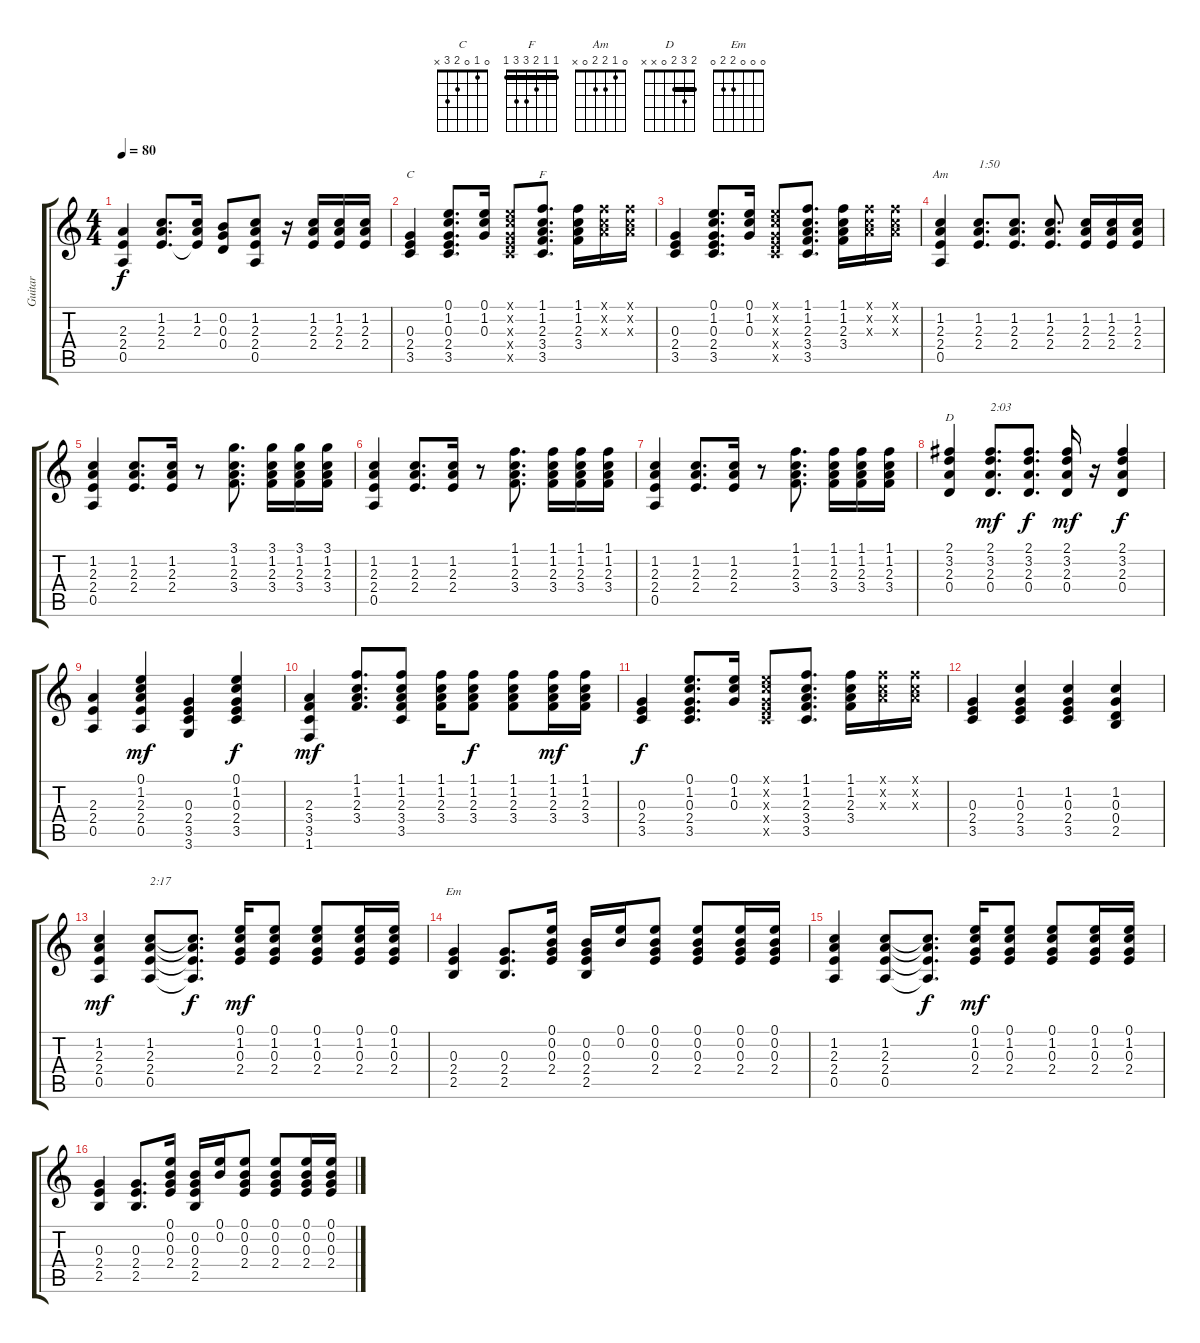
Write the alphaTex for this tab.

\track ("Guitar" "Guitar") {instrument acousticguitarsteel}
\staff {score tabs}
\tuning (E4 B3 G3 D3 A2 E2) {hide}
\chord ("C" 0 1 0 2 3 x)
\chord ("F" 1 1 2 3 3 1) {barre 1}
\chord ("Am" 0 1 2 2 0 x)
\chord ("D" 2 3 2 0 x x) {barre 2}
\chord ("Em" 0 0 0 2 2 0)
\ts (4 4)
\tempo 80
\clef g2
\ks c
(2.3 2.4 0.5).4{dy f} (1.2 2.3 2.4).8{d} (1.2 2.3 2.4{t}).16 (0.2 0.3 0.4).8 (1.2 2.3 2.4 0.5).8 r.16 (1.2 2.3 2.4).16 (1.2 2.3 2.4).16 (1.2 2.3 2.4).16 |
(0.3 2.4 3.5).4{ch "C"} (0.1 1.2 0.3 2.4 3.5).8{d} (0.1 1.2 0.3).16 (0.1{x} 1.2{x} 0.3{x} 2.4{x} 3.5{x}).8 (1.1 1.2 2.3 3.4 3.5).8{d ch "F"} (1.1 1.2 2.3 3.4).16 (1.1{x} 1.2{x} 2.3{x}).16 (1.1{x} 1.2{x} 2.3{x}).16 |
(0.3 2.4 3.5).4 (0.1 1.2 0.3 2.4 3.5).8{d} (0.1 1.2 0.3).16 (0.1{x} 1.2{x} 0.3{x} 2.4{x} 3.5{x}).8 (1.1 1.2 2.3 3.4 3.5).8{d} (1.1 1.2 2.3 3.4).16 (1.1{x} 1.2{x} 2.3{x}).16 (1.1{x} 1.2{x} 2.3{x}).16 |
(1.2 2.3 2.4 0.5).4{ch "Am"} (1.2 2.3 2.4).8{d txt "1:50"} (1.2 2.3 2.4).8{d} (1.2 2.3 2.4).8{d} (1.2 2.3 2.4).16 (1.2 2.3 2.4).16 (1.2 2.3 2.4).16 |
(1.2 2.3 2.4 0.5).4 (1.2 2.3 2.4).8{d} (1.2 2.3 2.4).16 r.8 (3.1 1.2 2.3 3.4).8{d} (3.1 1.2 2.3 3.4).16 (3.1 1.2 2.3 3.4).16 (3.1 1.2 2.3 3.4).16 |
(1.2 2.3 2.4 0.5).4 (1.2 2.3 2.4).8{d} (1.2 2.3 2.4).16 r.8 (1.1 1.2 2.3 3.4).8{d} (1.1 1.2 2.3 3.4).16 (1.1 1.2 2.3 3.4).16 (1.1 1.2 2.3 3.4).16 |
(1.2 2.3 2.4 0.5).4 (1.2 2.3 2.4).8{d} (1.2 2.3 2.4).16 r.8 (1.1 1.2 2.3 3.4).8{d} (1.1 1.2 2.3 3.4).16 (1.1 1.2 2.3 3.4).16 (1.1 1.2 2.3 3.4).16 |
(2.1 3.2 2.3 0.4).4{ch "D"} (2.1 3.2 2.3 0.4).8{d txt "2:03" dy mf} (2.1 3.2 2.3 0.4).8{d dy f} (2.1 3.2 2.3 0.4).16{dy mf} r.16 (2.1 3.2 2.3 0.4).4{dy f} |
(2.3 2.4 0.5).4 (0.1 1.2 2.3 2.4 0.5).4{dy mf} (0.3 2.4 3.5 3.6).4 (0.1 1.2 0.3 2.4 3.5).4{dy f} |
(2.3 3.4 3.5 1.6).4{dy mf} (1.1 1.2 2.3 3.4).8{d} (1.1 1.2 2.3 3.4 3.5).8 (1.1 1.2 2.3 3.4).16 (1.1 1.2 2.3 3.4).8{dy f} (1.1 1.2 2.3 3.4).8 (1.1 1.2 2.3 3.4).16{dy mf} (1.1 1.2 2.3 3.4).16 |
(0.3 2.4 3.5).4{dy f} (0.1 1.2 0.3 2.4 3.5).8{d} (0.1 1.2 0.3).16 (0.1{x} 1.2{x} 0.3{x} 2.4{x} 3.5{x}).8 (1.1 1.2 2.3 3.4 3.5).8{d} (1.1 1.2 2.3 3.4).16 (1.1{x} 1.2{x} 2.3{x}).16 (1.1{x} 1.2{x} 2.3{x}).16 |
(0.3 2.4 3.5).4 (1.2 0.3 2.4 3.5).4 (1.2 0.3 2.4 3.5).4 (1.2 0.3 0.4 2.5).4 |
(1.2 2.3 2.4 0.5).4{dy mf} (1.2 2.3 2.4 0.5).8{txt "2:17"} (1.2{t} 2.3{t} 2.4{t} 0.5{t}).8{d dy f} (0.1 1.2 0.3 2.4).16{dy mf} (0.1 1.2 0.3 2.4).8 (0.1 1.2 0.3 2.4).8 (0.1 1.2 0.3 2.4).16 (0.1 1.2 0.3 2.4).16 |
(0.3 2.4 2.5).4{ch "Em"} (0.3 2.4 2.5).8{d} (0.1 0.2 0.3 2.4).16 (0.2 0.3 2.4 2.5).16 (0.1 0.2).16 (0.1 0.2 0.3 2.4).8 (0.1 0.2 0.3 2.4).8 (0.1 0.2 0.3 2.4).16 (0.1 0.2 0.3 2.4).16 |
(1.2 2.3 2.4 0.5).4 (1.2 2.3 2.4 0.5).8 (1.2{t} 2.3{t} 2.4{t} 0.5{t}).8{d dy f} (0.1 1.2 0.3 2.4).16{dy mf} (0.1 1.2 0.3 2.4).8 (0.1 1.2 0.3 2.4).8 (0.1 1.2 0.3 2.4).16 (0.1 1.2 0.3 2.4).16 |
(0.3 2.4 2.5).4 (0.3 2.4 2.5).8{d} (0.1 0.2 0.3 2.4).16 (0.2 0.3 2.4 2.5).16 (0.1 0.2).16 (0.1 0.2 0.3 2.4).8 (0.1 0.2 0.3 2.4).8 (0.1 0.2 0.3 2.4).16 (0.1 0.2 0.3 2.4).16
